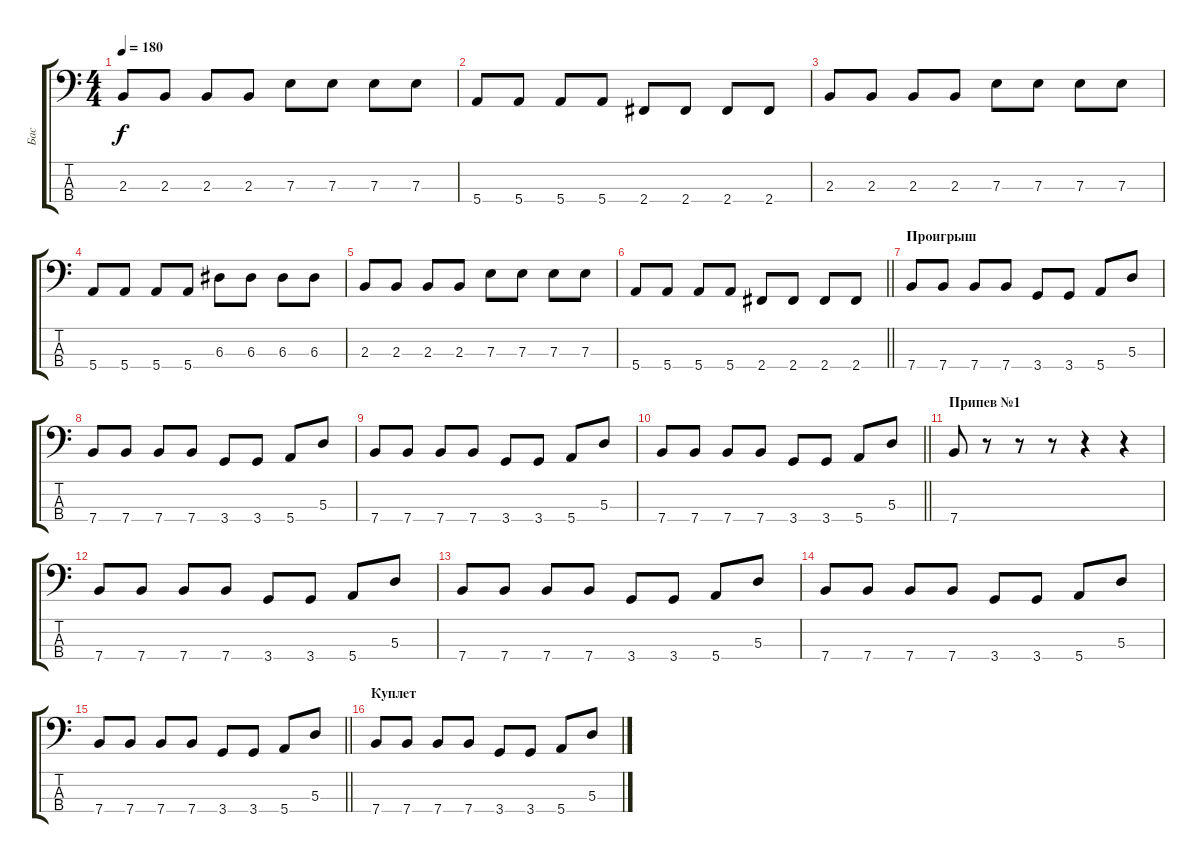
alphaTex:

\track ("Бас" "Бас") {instrument electricbassfinger}
\staff {score tabs}
\tuning (G2 D2 A1 E1) {hide}
\ts (4 4)
\tempo 180
\clef f4
\ks c
2.3.8{dy f} 2.3.8 2.3.8 2.3.8 7.3.8 7.3.8 7.3.8 7.3.8 |
5.4.8 5.4.8 5.4.8 5.4.8 2.4.8 2.4.8 2.4.8 2.4.8 |
2.3.8 2.3.8 2.3.8 2.3.8 7.3.8 7.3.8 7.3.8 7.3.8 |
5.4.8 5.4.8 5.4.8 5.4.8 6.3.8 6.3.8 6.3.8 6.3.8 |
2.3.8 2.3.8 2.3.8 2.3.8 7.3.8 7.3.8 7.3.8 7.3.8 |
\barLineRight lightlight
5.4.8 5.4.8 5.4.8 5.4.8 2.4.8 2.4.8 2.4.8 2.4.8 |
\section ("" "Проигрыш")
7.4.8 7.4.8 7.4.8 7.4.8 3.4.8 3.4.8 5.4.8 5.3.8 |
7.4.8 7.4.8 7.4.8 7.4.8 3.4.8 3.4.8 5.4.8 5.3.8 |
7.4.8 7.4.8 7.4.8 7.4.8 3.4.8 3.4.8 5.4.8 5.3.8 |
\barLineRight lightlight
7.4.8 7.4.8 7.4.8 7.4.8 3.4.8 3.4.8 5.4.8 5.3.8 |
\section ("" "Припев №1")
7.4.8 r.8 r.8 r.8 r.4 r.4 |
7.4.8 7.4.8 7.4.8 7.4.8 3.4.8 3.4.8 5.4.8 5.3.8 |
7.4.8 7.4.8 7.4.8 7.4.8 3.4.8 3.4.8 5.4.8 5.3.8 |
7.4.8 7.4.8 7.4.8 7.4.8 3.4.8 3.4.8 5.4.8 5.3.8 |
\barLineRight lightlight
7.4.8 7.4.8 7.4.8 7.4.8 3.4.8 3.4.8 5.4.8 5.3.8 |
\section ("" "Куплет")
7.4.8 7.4.8 7.4.8 7.4.8 3.4.8 3.4.8 5.4.8 5.3.8
